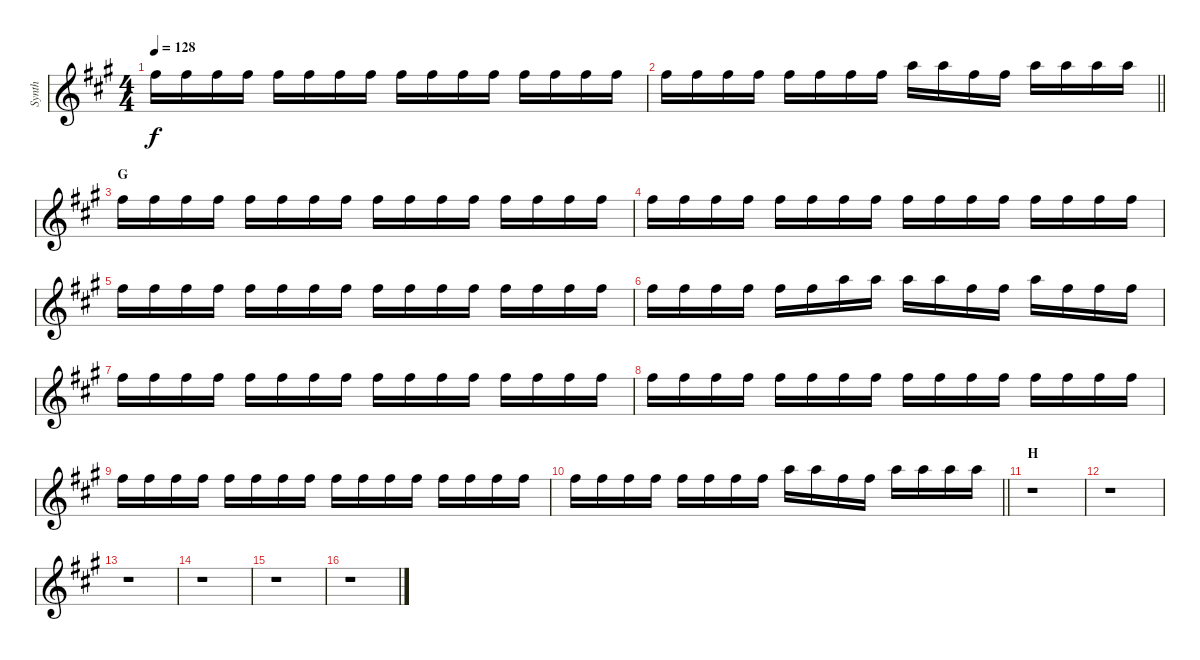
\track ("Synth" "Synth") {instrument lead5charang}
\staff {score}
\tuning (E5 B4 G4 D4 A3 E3 B2) {hide}
\ts (4 4)
\tempo 128
\clef g2
\ks a
2.1.16{dy f} 2.1.16 2.1.16 2.1.16 2.1.16 2.1.16 2.1.16 2.1.16 2.1.16 2.1.16 2.1.16 2.1.16 2.1.16 2.1.16 2.1.16 2.1.16 |
\barLineRight lightlight
2.1.16 2.1.16 2.1.16 2.1.16 2.1.16 2.1.16 2.1.16 2.1.16 5.1.16 5.1.16 2.1.16 2.1.16 5.1.16 5.1.16 5.1.16 5.1.16 |
\section ("" "G")
2.1.16 2.1.16 2.1.16 2.1.16 2.1.16 2.1.16 2.1.16 2.1.16 2.1.16 2.1.16 2.1.16 2.1.16 2.1.16 2.1.16 2.1.16 2.1.16 |
2.1.16 2.1.16 2.1.16 2.1.16 2.1.16 2.1.16 2.1.16 2.1.16 2.1.16 2.1.16 2.1.16 2.1.16 2.1.16 2.1.16 2.1.16 2.1.16 |
2.1.16 2.1.16 2.1.16 2.1.16 2.1.16 2.1.16 2.1.16 2.1.16 2.1.16 2.1.16 2.1.16 2.1.16 2.1.16 2.1.16 2.1.16 2.1.16 |
2.1.16 2.1.16 2.1.16 2.1.16 2.1.16 2.1.16 5.1.16 5.1.16 5.1.16 5.1.16 2.1.16 2.1.16 5.1.16 2.1.16 2.1.16 2.1.16 |
2.1.16 2.1.16 2.1.16 2.1.16 2.1.16 2.1.16 2.1.16 2.1.16 2.1.16 2.1.16 2.1.16 2.1.16 2.1.16 2.1.16 2.1.16 2.1.16 |
2.1.16 2.1.16 2.1.16 2.1.16 2.1.16 2.1.16 2.1.16 2.1.16 2.1.16 2.1.16 2.1.16 2.1.16 2.1.16 2.1.16 2.1.16 2.1.16 |
2.1.16 2.1.16 2.1.16 2.1.16 2.1.16 2.1.16 2.1.16 2.1.16 2.1.16 2.1.16 2.1.16 2.1.16 2.1.16 2.1.16 2.1.16 2.1.16 |
\barLineRight lightlight
2.1.16 2.1.16 2.1.16 2.1.16 2.1.16 2.1.16 2.1.16 2.1.16 5.1.16 5.1.16 2.1.16 2.1.16 5.1.16 5.1.16 5.1.16 5.1.16 |
\section ("" "H")
r.1 |
r.1 |
r.1 |
r.1 |
r.1 |
r.1
